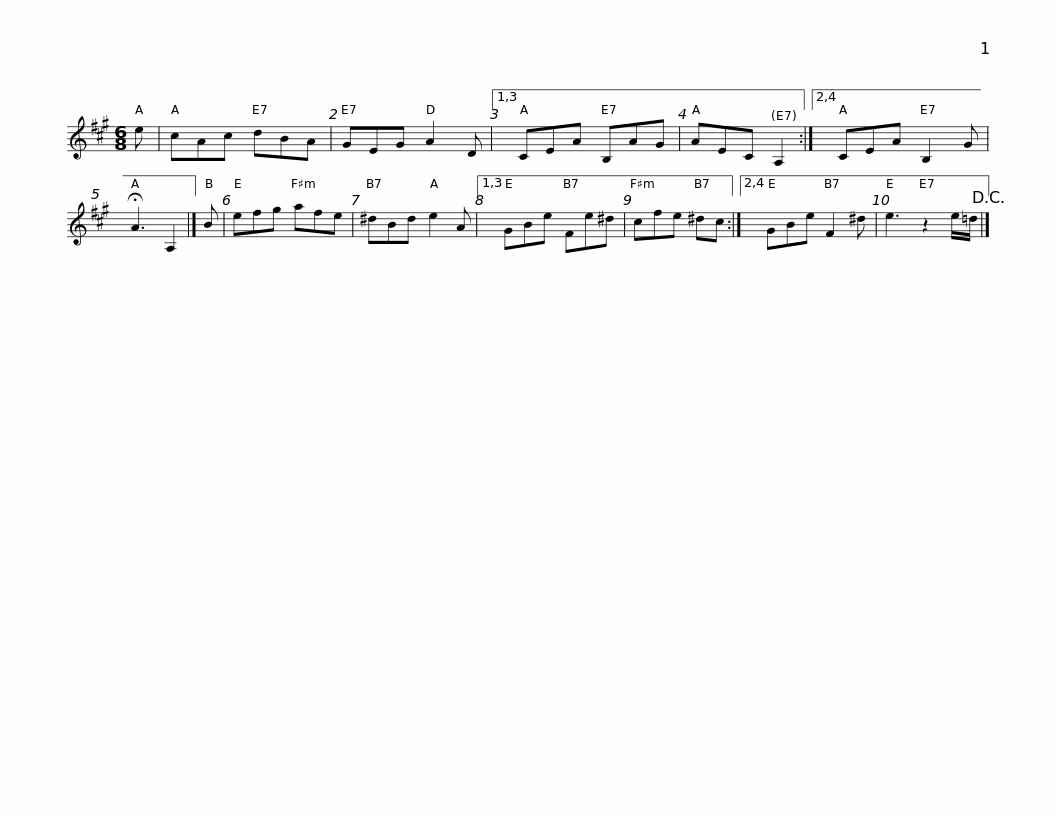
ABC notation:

X:1
L:1/8
M:6/8
I:linebreak $
K:A
V:1 treble
V:1
 e | cAc dBA | GEG A2 D |1,3 CEA B,AG | AEC A,2 :|2,4 %5
 CEA B,2 G | !fermata!A3 A,2 |] B | efg afe |$ ^dBd e2 A |1,3 %10
 GBe Fe^d | cfe ^dc :|2,4 GBe F2 ^d | e3 z2 e/=d/!D.C.! |] %14
